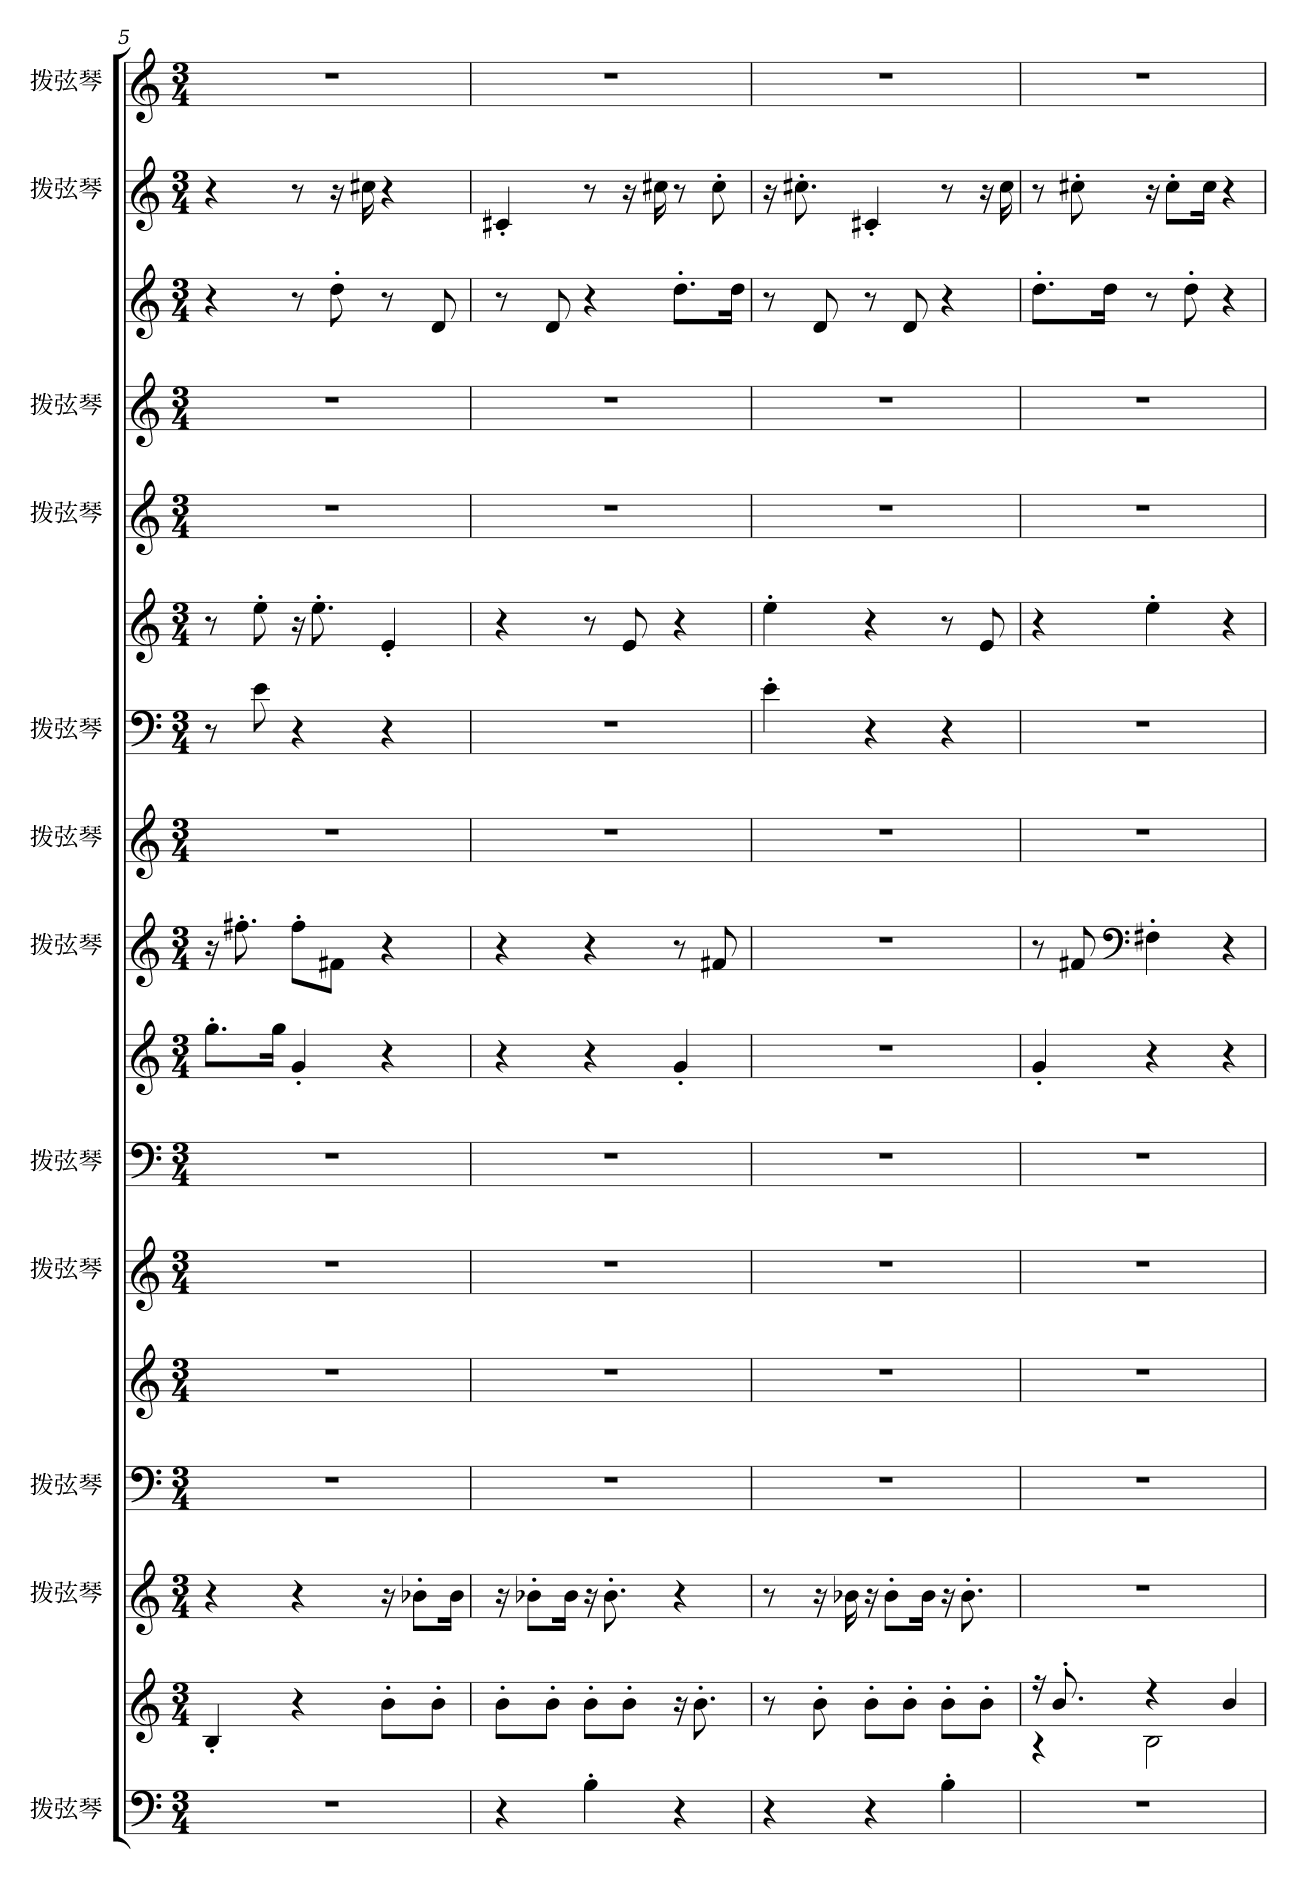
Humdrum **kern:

**kern	**kern	**kern	**kern	**kern	**kern	**kern	**kern	**kern	**kern	**kern	**kern	**kern	**kern	**kern	**kern	**kern
*part12	*part12	*part11	*part10	*part10	*part9	*part8	*part8	*part7	*part6	*part5	*part5	*part4	*part3	*part3	*part2	*part1
*staff17	*staff16	*staff15	*staff14	*staff13	*staff12	*staff11	*staff10	*staff9	*staff8	*staff7	*staff6	*staff5	*staff4	*staff3	*staff2	*staff1
*I"拨弦琴	*	*I"拨弦琴	*I"拨弦琴	*	*I"拨弦琴	*I"拨弦琴	*	*I"拨弦琴	*I"拨弦琴	*I"拨弦琴	*	*I"拨弦琴	*I"拨弦琴	*	*I"拨弦琴	*I"拨弦琴
!!LO:PB:g=z
*clefF4	*clefG2	*clefG2	*clefF4	*clefG2	*clefG2	*clefF4	*clefG2	*clefG2	*clefG2	*clefF4	*clefG2	*clefG2	*clefG2	*clefG2	*clefG2	*clefG2
*k[]	*k[]	*k[]	*k[]	*k[]	*k[]	*k[]	*k[]	*k[]	*k[]	*k[]	*k[]	*k[]	*k[]	*k[]	*k[]	*k[]
*M3/4	*M3/4	*M3/4	*M3/4	*M3/4	*M3/4	*M3/4	*M3/4	*M3/4	*M3/4	*M3/4	*M3/4	*M3/4	*M3/4	*M3/4	*M3/4	*M3/4
=5	=5	=5	=5	=5	=5	=5	=5	=5	=5	=5	=5	=5	=5	=5	=5	=5
2.r	4B'/	4r	2.r	2.r	2.r	2.r	8.gg'\L	16r	2.r	8r	8r	2.r	2.r	4r	4r	2.r
.	.	.	.	.	.	.	.	8.ff#X'\	.	.	.	.	.	.	.	.
.	.	.	.	.	.	.	.	.	.	8e\	8ee'\	.	.	.	.	.
.	.	.	.	.	.	.	16gg\Jk	.	.	.	.	.	.	.	.	.
.	4r	4r	.	.	.	.	4g'/	8ff#'\L	.	4r	16r	.	.	8r	8r	.
.	.	.	.	.	.	.	.	.	.	.	8.ee'\	.	.	.	.	.
.	.	.	.	.	.	.	.	8f#X\J	.	.	.	.	.	8dd'\	16r	.
.	.	.	.	.	.	.	.	.	.	.	.	.	.	.	16cc#X\	.
.	8b'\L	16r	.	.	.	.	4r	4r	.	4r	4e'/	.	.	8r	4r	.
.	.	8b-X'\L	.	.	.	.	.	.	.	.	.	.	.	.	.	.
.	8b'\J	.	.	.	.	.	.	.	.	.	.	.	.	8d/	.	.
.	.	16b-\Jk	.	.	.	.	.	.	.	.	.	.	.	.	.	.
=6	=6	=6	=6	=6	=6	=6	=6	=6	=6	=6	=6	=6	=6	=6	=6	=6
4r	8b'\L	16r	2.r	2.r	2.r	2.r	4r	4r	2.r	2.r	4r	2.r	2.r	8r	4c#X'/	2.r
.	.	8b-X'\L	.	.	.	.	.	.	.	.	.	.	.	.	.	.
.	8b'\J	.	.	.	.	.	.	.	.	.	.	.	.	8d/	.	.
.	.	16b-\Jk	.	.	.	.	.	.	.	.	.	.	.	.	.	.
4B'\	8b'\L	16r	.	.	.	.	4r	4r	.	.	8r	.	.	4r	8r	.
.	.	8.b-'\	.	.	.	.	.	.	.	.	.	.	.	.	.	.
.	8b'\J	.	.	.	.	.	.	.	.	.	8e/	.	.	.	16r	.
.	.	.	.	.	.	.	.	.	.	.	.	.	.	.	16cc#X\	.
4r	16r	4r	.	.	.	.	4g'/	8r	.	.	4r	.	.	8.dd'\L	8r	.
.	8.b'\	.	.	.	.	.	.	.	.	.	.	.	.	.	.	.
.	.	.	.	.	.	.	.	8f#X/	.	.	.	.	.	.	8cc#'\	.
.	.	.	.	.	.	.	.	.	.	.	.	.	.	16dd\Jk	.	.
=7	=7	=7	=7	=7	=7	=7	=7	=7	=7	=7	=7	=7	=7	=7	=7	=7
4r	8r	8r	2.r	2.r	2.r	2.r	2.r	2.r	2.r	4e'\	4ee'\	2.r	2.r	8r	16r	2.r
.	.	.	.	.	.	.	.	.	.	.	.	.	.	.	8.cc#X'\	.
.	8b'\	16r	.	.	.	.	.	.	.	.	.	.	.	8d/	.	.
.	.	16b-X\	.	.	.	.	.	.	.	.	.	.	.	.	.	.
4r	8b'\L	16r	.	.	.	.	.	.	.	4r	4r	.	.	8r	4c#X'/	.
.	.	8b-'\L	.	.	.	.	.	.	.	.	.	.	.	.	.	.
.	8b'\J	.	.	.	.	.	.	.	.	.	.	.	.	8d/	.	.
.	.	16b-\Jk	.	.	.	.	.	.	.	.	.	.	.	.	.	.
4B'\	8b'\L	16r	.	.	.	.	.	.	.	4r	8r	.	.	4r	8r	.
.	.	8.b-'\	.	.	.	.	.	.	.	.	.	.	.	.	.	.
.	8b'\J	.	.	.	.	.	.	.	.	.	8e/	.	.	.	16r	.
.	.	.	.	.	.	.	.	.	.	.	.	.	.	.	16cc#\	.
!!LO:PB:g=z
=8	=8	=8	=8	=8	=8	=8	=8	=8	=8	=8	=8	=8	=8	=8	=8	=8
*	*^	*	*	*	*	*	*	*	*	*	*	*	*	*	*	*
2.r	16r	4r	2.r	2.r	2.r	2.r	2.r	4g'/	8r	2.r	2.r	4r	2.r	2.r	8.dd'\L	8r	2.r
.	8.b'/	.	.	.	.	.	.	.	.	.	.	.	.	.	.	.	.
.	.	.	.	.	.	.	.	.	8f#X/	.	.	.	.	.	.	8cc#X'\	.
.	.	.	.	.	.	.	.	.	.	.	.	.	.	.	16dd\Jk	.	.
*	*	*	*	*	*	*	*	*	*clefF4	*	*	*	*	*	*	*	*
.	4r	2B\	.	.	.	.	.	4r	4F#X'\	.	.	4ee'\	.	.	8r	16r	.
.	.	.	.	.	.	.	.	.	.	.	.	.	.	.	.	8cc#'\L	.
.	.	.	.	.	.	.	.	.	.	.	.	.	.	.	8dd'\	.	.
.	.	.	.	.	.	.	.	.	.	.	.	.	.	.	.	16cc#\Jk	.
.	4b/	.	.	.	.	.	.	4r	4r	.	.	4r	.	.	4r	4r	.
*	*v	*v	*	*	*	*	*	*	*	*	*	*	*	*	*	*	*
=	=	=	=	=	=	=	=	=	=	=	=	=	=	=	=	=
*-	*-	*-	*-	*-	*-	*-	*-	*-	*-	*-	*-	*-	*-	*-	*-	*-
